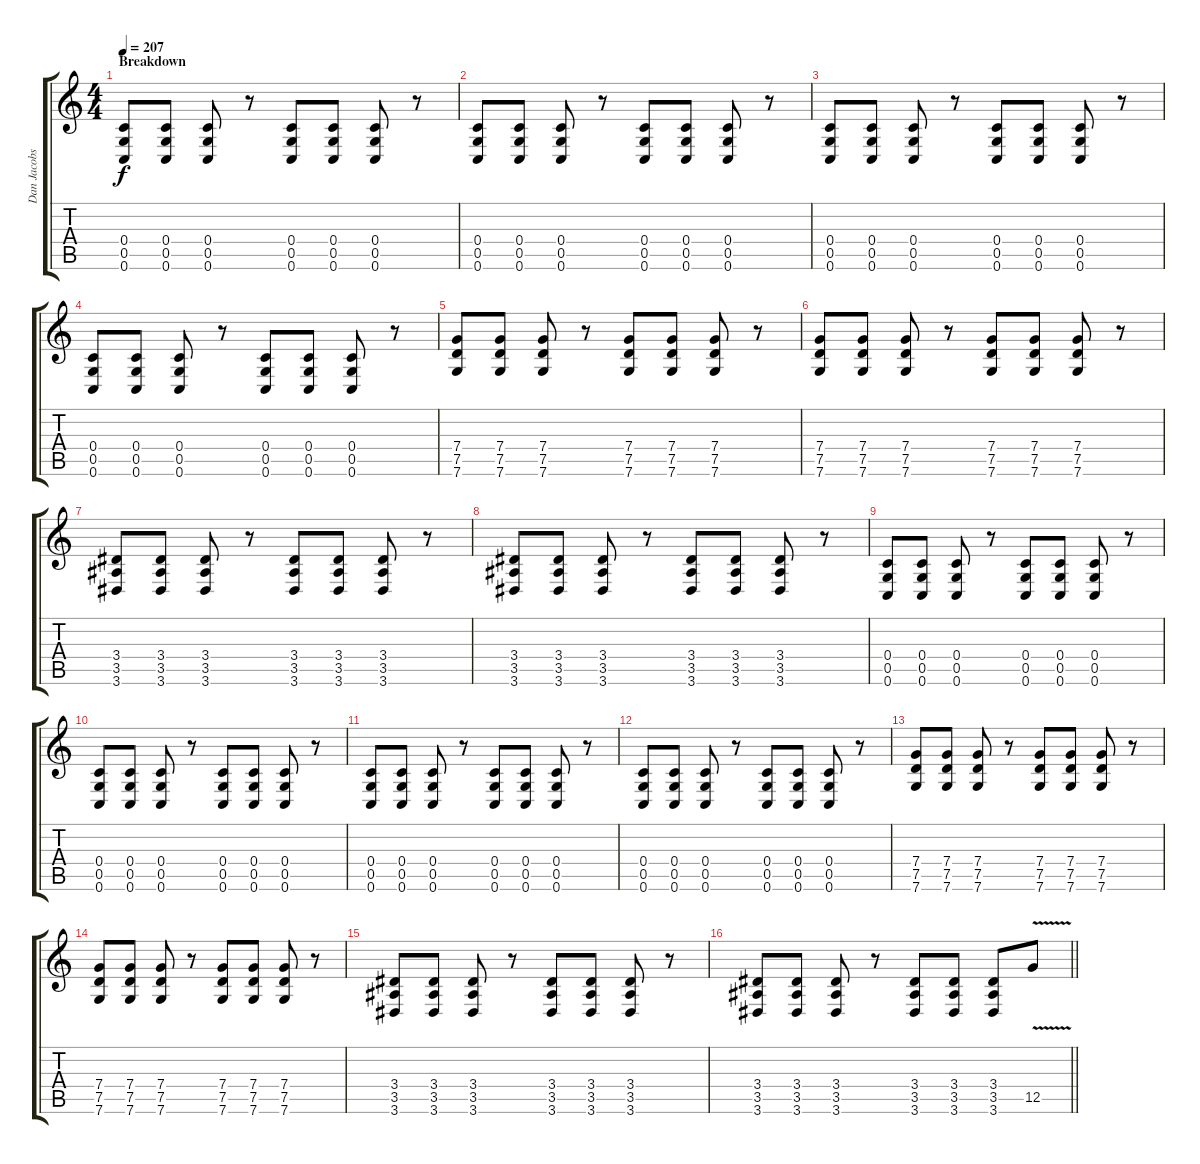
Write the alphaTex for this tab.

\track ("Dan Jacobs" "Dan Jacobs") {instrument distortionguitar}
\staff {score tabs}
\tuning (D4 A3 F3 C3 G2 C2) {hide}
\ts (4 4)
\section ("" "Breakdown")
\tempo 207
\clef g2
\ks c
(0.4 0.5 0.6).8{dy f} (0.4 0.5 0.6).8 (0.4 0.5 0.6).8 r.8 (0.4 0.5 0.6).8 (0.4 0.5 0.6).8 (0.4 0.5 0.6).8 r.8 |
(0.4 0.5 0.6).8 (0.4 0.5 0.6).8 (0.4 0.5 0.6).8 r.8 (0.4 0.5 0.6).8 (0.4 0.5 0.6).8 (0.4 0.5 0.6).8 r.8 |
(0.4 0.5 0.6).8 (0.4 0.5 0.6).8 (0.4 0.5 0.6).8 r.8 (0.4 0.5 0.6).8 (0.4 0.5 0.6).8 (0.4 0.5 0.6).8 r.8 |
(0.4 0.5 0.6).8 (0.4 0.5 0.6).8 (0.4 0.5 0.6).8 r.8 (0.4 0.5 0.6).8 (0.4 0.5 0.6).8 (0.4 0.5 0.6).8 r.8 |
(7.4 7.5 7.6).8 (7.4 7.5 7.6).8 (7.4 7.5 7.6).8 r.8 (7.4 7.5 7.6).8 (7.4 7.5 7.6).8 (7.4 7.5 7.6).8 r.8 |
(7.4 7.5 7.6).8 (7.4 7.5 7.6).8 (7.4 7.5 7.6).8 r.8 (7.4 7.5 7.6).8 (7.4 7.5 7.6).8 (7.4 7.5 7.6).8 r.8 |
(3.4 3.5 3.6).8 (3.4 3.5 3.6).8 (3.4 3.5 3.6).8 r.8 (3.4 3.5 3.6).8 (3.4 3.5 3.6).8 (3.4 3.5 3.6).8 r.8 |
(3.4 3.5 3.6).8 (3.4 3.5 3.6).8 (3.4 3.5 3.6).8 r.8 (3.4 3.5 3.6).8 (3.4 3.5 3.6).8 (3.4 3.5 3.6).8 r.8 |
(0.4 0.5 0.6).8 (0.4 0.5 0.6).8 (0.4 0.5 0.6).8 r.8 (0.4 0.5 0.6).8 (0.4 0.5 0.6).8 (0.4 0.5 0.6).8 r.8 |
(0.4 0.5 0.6).8 (0.4 0.5 0.6).8 (0.4 0.5 0.6).8 r.8 (0.4 0.5 0.6).8 (0.4 0.5 0.6).8 (0.4 0.5 0.6).8 r.8 |
(0.4 0.5 0.6).8 (0.4 0.5 0.6).8 (0.4 0.5 0.6).8 r.8 (0.4 0.5 0.6).8 (0.4 0.5 0.6).8 (0.4 0.5 0.6).8 r.8 |
(0.4 0.5 0.6).8 (0.4 0.5 0.6).8 (0.4 0.5 0.6).8 r.8 (0.4 0.5 0.6).8 (0.4 0.5 0.6).8 (0.4 0.5 0.6).8 r.8 |
(7.4 7.5 7.6).8 (7.4 7.5 7.6).8 (7.4 7.5 7.6).8 r.8 (7.4 7.5 7.6).8 (7.4 7.5 7.6).8 (7.4 7.5 7.6).8 r.8 |
(7.4 7.5 7.6).8 (7.4 7.5 7.6).8 (7.4 7.5 7.6).8 r.8 (7.4 7.5 7.6).8 (7.4 7.5 7.6).8 (7.4 7.5 7.6).8 r.8 |
(3.4 3.5 3.6).8 (3.4 3.5 3.6).8 (3.4 3.5 3.6).8 r.8 (3.4 3.5 3.6).8 (3.4 3.5 3.6).8 (3.4 3.5 3.6).8 r.8 |
\barLineRight lightlight
(3.4 3.5 3.6).8 (3.4 3.5 3.6).8 (3.4 3.5 3.6).8 r.8 (3.4 3.5 3.6).8 (3.4 3.5 3.6).8 (3.4 3.5 3.6).8 12.5{v}.8
